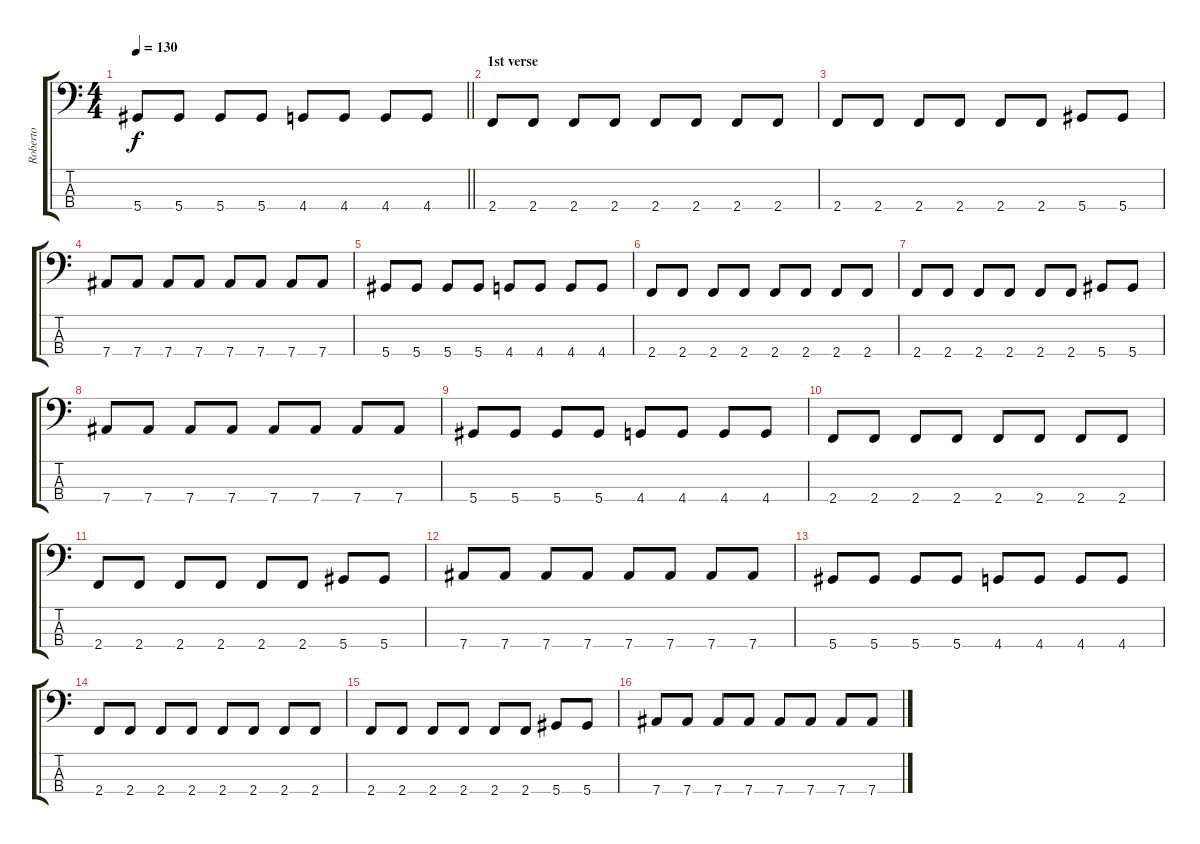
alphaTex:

\track ("Roberto" "Roberto") {instrument electricbasspick}
\staff {score tabs}
\tuning (Gb2 Db2 Ab1 Eb1) {hide}
\ts (4 4)
\tempo 130
\clef f4
\barLineRight lightlight
\ks c
5.4.8{dy f} 5.4.8 5.4.8 5.4.8 4.4.8 4.4.8 4.4.8 4.4.8 |
\section ("" "1st verse")
2.4.8 2.4.8 2.4.8 2.4.8 2.4.8 2.4.8 2.4.8 2.4.8 |
2.4.8 2.4.8 2.4.8 2.4.8 2.4.8 2.4.8 5.4.8 5.4.8 |
7.4.8 7.4.8 7.4.8 7.4.8 7.4.8 7.4.8 7.4.8 7.4.8 |
5.4.8 5.4.8 5.4.8 5.4.8 4.4.8 4.4.8 4.4.8 4.4.8 |
2.4.8 2.4.8 2.4.8 2.4.8 2.4.8 2.4.8 2.4.8 2.4.8 |
2.4.8 2.4.8 2.4.8 2.4.8 2.4.8 2.4.8 5.4.8 5.4.8 |
7.4.8 7.4.8 7.4.8 7.4.8 7.4.8 7.4.8 7.4.8 7.4.8 |
5.4.8 5.4.8 5.4.8 5.4.8 4.4.8 4.4.8 4.4.8 4.4.8 |
2.4.8 2.4.8 2.4.8 2.4.8 2.4.8 2.4.8 2.4.8 2.4.8 |
2.4.8 2.4.8 2.4.8 2.4.8 2.4.8 2.4.8 5.4.8 5.4.8 |
7.4.8 7.4.8 7.4.8 7.4.8 7.4.8 7.4.8 7.4.8 7.4.8 |
5.4.8 5.4.8 5.4.8 5.4.8 4.4.8 4.4.8 4.4.8 4.4.8 |
2.4.8 2.4.8 2.4.8 2.4.8 2.4.8 2.4.8 2.4.8 2.4.8 |
2.4.8 2.4.8 2.4.8 2.4.8 2.4.8 2.4.8 5.4.8 5.4.8 |
7.4.8 7.4.8 7.4.8 7.4.8 7.4.8 7.4.8 7.4.8 7.4.8
